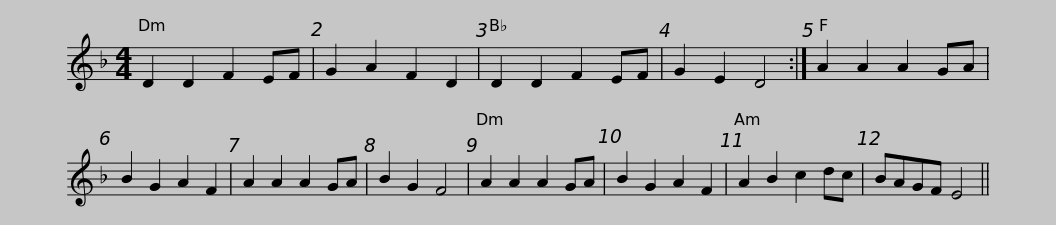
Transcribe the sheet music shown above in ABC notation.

X:1
L:1/8
M:4/4
I:linebreak $
K:Dmin
V:1 treble
V:1
 D2 D2 F2 EF | G2 A2 F2 D2 | D2 D2 F2 EF | G2 E2 D4 :|$ A2 A2 A2 GA | %5
 B2 G2 A2 F2 | A2 A2 A2 GA | B2 G2 F4 |$ A2 A2 A2 GA | B2 G2 A2 F2 | %10
 A2 B2 c2 dc | BAGF E4 || %12
